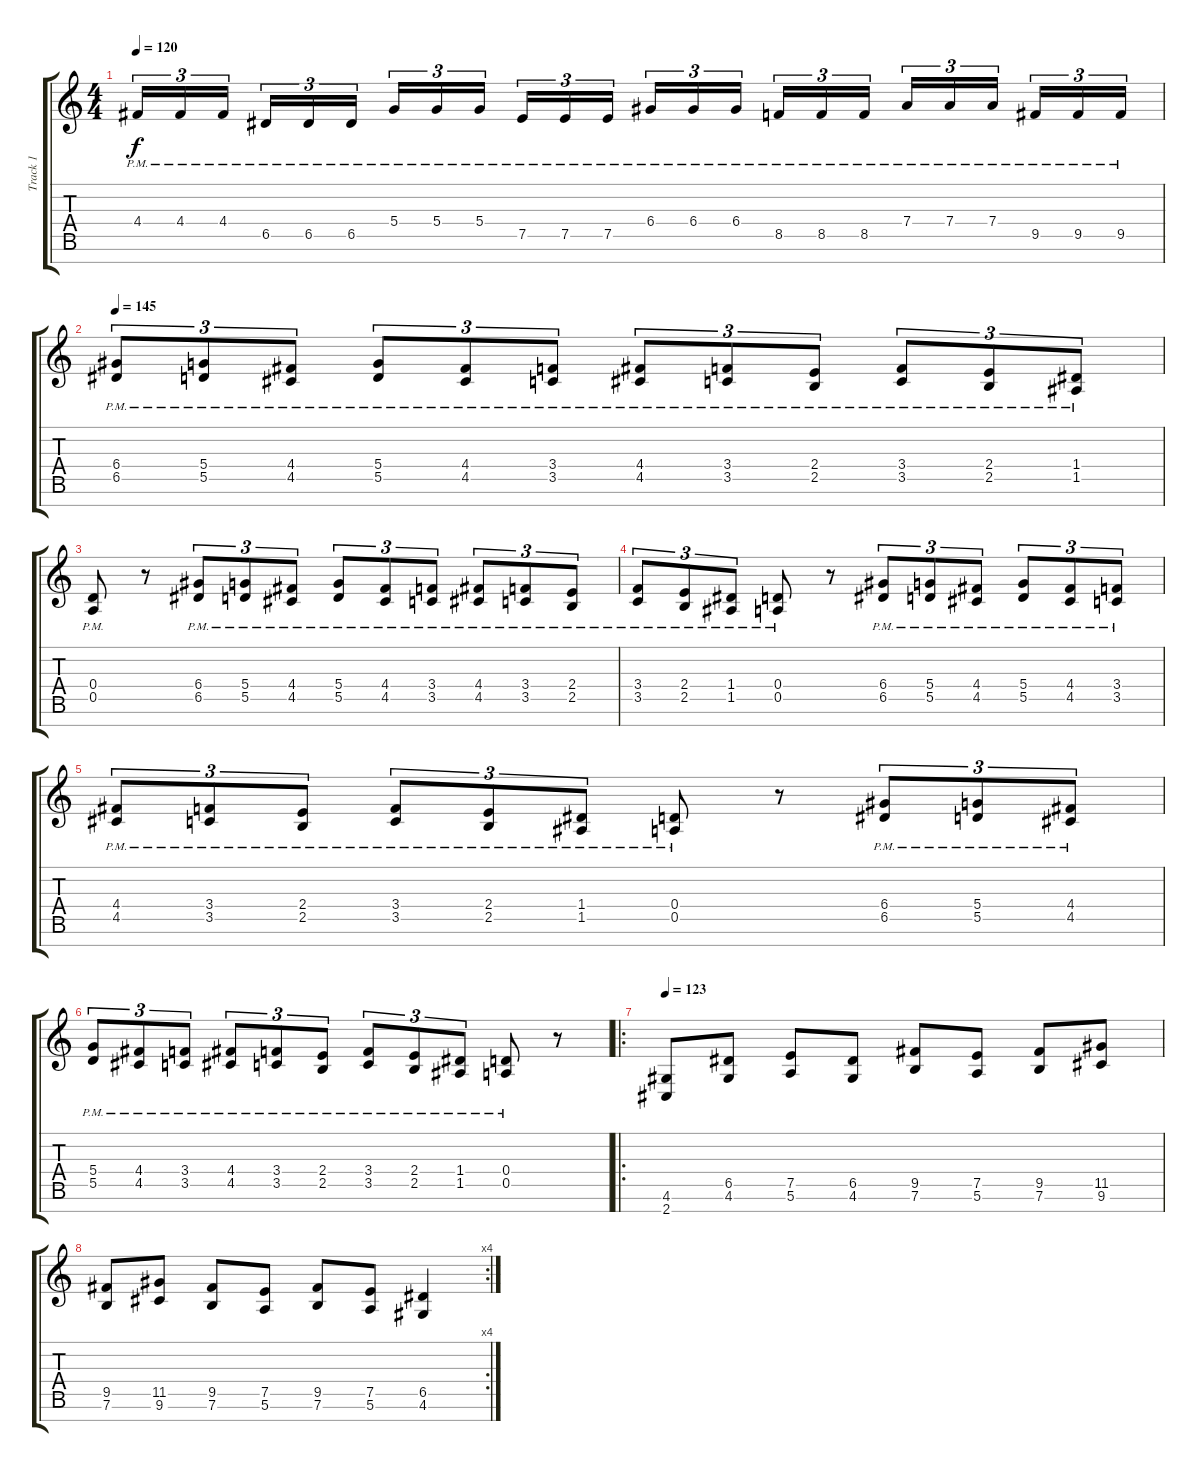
\track ("Track 1" "Track 1") {instrument distortionguitar}
\staff {score tabs}
\tuning (E4 B3 G3 D3 A2 E2 B1) {hide}
\ts (4 4)
\tempo 120
\clef g2
\ks c
4.4{pm}.16{tu (3 2) dy f} 4.4{pm}.16{tu (3 2)} 4.4{pm}.16{tu (3 2) beam splitsecondary} 6.5{pm}.16{tu (3 2)} 6.5{pm}.16{tu (3 2)} 6.5{pm}.16{tu (3 2)} 5.4{pm}.16{tu (3 2)} 5.4{pm}.16{tu (3 2)} 5.4{pm}.16{tu (3 2) beam splitsecondary} 7.5{pm}.16{tu (3 2)} 7.5{pm}.16{tu (3 2)} 7.5{pm}.16{tu (3 2)} 6.4{pm}.16{tu (3 2)} 6.4{pm}.16{tu (3 2)} 6.4{pm}.16{tu (3 2) beam splitsecondary} 8.5{pm}.16{tu (3 2)} 8.5{pm}.16{tu (3 2)} 8.5{pm}.16{tu (3 2)} 7.4{pm}.16{tu (3 2)} 7.4{pm}.16{tu (3 2)} 7.4{pm}.16{tu (3 2) beam splitsecondary} 9.5{pm}.16{tu (3 2)} 9.5{pm}.16{tu (3 2)} 9.5{pm}.16{tu (3 2)} |
\tempo 145
(6.4{pm} 6.5{pm}).8{tu (3 2)} (5.4{pm} 5.5{pm}).8{tu (3 2)} (4.4{pm} 4.5{pm}).8{tu (3 2)} (5.4{pm} 5.5{pm}).8{tu (3 2)} (4.4{pm} 4.5{pm}).8{tu (3 2)} (3.4{pm} 3.5{pm}).8{tu (3 2)} (4.4{pm} 4.5{pm}).8{tu (3 2)} (3.4{pm} 3.5{pm}).8{tu (3 2)} (2.4{pm} 2.5{pm}).8{tu (3 2)} (3.4{pm} 3.5{pm}).8{tu (3 2)} (2.4{pm} 2.5{pm}).8{tu (3 2)} (1.4{pm} 1.5{pm}).8{tu (3 2)} |
(0.4{pm} 0.5{pm}).8 r.8 (6.4{pm} 6.5{pm}).8{tu (3 2)} (5.4{pm} 5.5{pm}).8{tu (3 2)} (4.4{pm} 4.5{pm}).8{tu (3 2)} (5.4{pm} 5.5{pm}).8{tu (3 2)} (4.4{pm} 4.5{pm}).8{tu (3 2)} (3.4{pm} 3.5{pm}).8{tu (3 2)} (4.4{pm} 4.5{pm}).8{tu (3 2)} (3.4{pm} 3.5{pm}).8{tu (3 2)} (2.4{pm} 2.5{pm}).8{tu (3 2)} |
(3.4{pm} 3.5{pm}).8{tu (3 2)} (2.4{pm} 2.5{pm}).8{tu (3 2)} (1.4{pm} 1.5{pm}).8{tu (3 2)} (0.4{pm} 0.5{pm}).8 r.8 (6.4{pm} 6.5{pm}).8{tu (3 2)} (5.4{pm} 5.5{pm}).8{tu (3 2)} (4.4{pm} 4.5{pm}).8{tu (3 2)} (5.4{pm} 5.5{pm}).8{tu (3 2)} (4.4{pm} 4.5{pm}).8{tu (3 2)} (3.4{pm} 3.5{pm}).8{tu (3 2)} |
(4.4{pm} 4.5{pm}).8{tu (3 2)} (3.4{pm} 3.5{pm}).8{tu (3 2)} (2.4{pm} 2.5{pm}).8{tu (3 2)} (3.4{pm} 3.5{pm}).8{tu (3 2)} (2.4{pm} 2.5{pm}).8{tu (3 2)} (1.4{pm} 1.5{pm}).8{tu (3 2)} (0.4{pm} 0.5{pm}).8 r.8 (6.4{pm} 6.5{pm}).8{tu (3 2)} (5.4{pm} 5.5{pm}).8{tu (3 2)} (4.4{pm} 4.5{pm}).8{tu (3 2)} |
(5.4{pm} 5.5{pm}).8{tu (3 2)} (4.4{pm} 4.5{pm}).8{tu (3 2)} (3.4{pm} 3.5{pm}).8{tu (3 2)} (4.4{pm} 4.5{pm}).8{tu (3 2)} (3.4{pm} 3.5{pm}).8{tu (3 2)} (2.4{pm} 2.5{pm}).8{tu (3 2)} (3.4{pm} 3.5{pm}).8{tu (3 2)} (2.4{pm} 2.5{pm}).8{tu (3 2)} (1.4{pm} 1.5{pm}).8{tu (3 2)} (0.4{pm} 0.5{pm}).8 r.8 |
\ro
\tempo 123
(4.6 2.7).8 (6.5 4.6).8 (7.5 5.6).8 (6.5 4.6).8 (9.5 7.6).8 (7.5 5.6).8 (9.5 7.6).8 (11.5 9.6).8 |
\rc 4
(9.5 7.6).8 (11.5 9.6).8 (9.5 7.6).8 (7.5 5.6).8 (9.5 7.6).8 (7.5 5.6).8 (6.5 4.6).4
